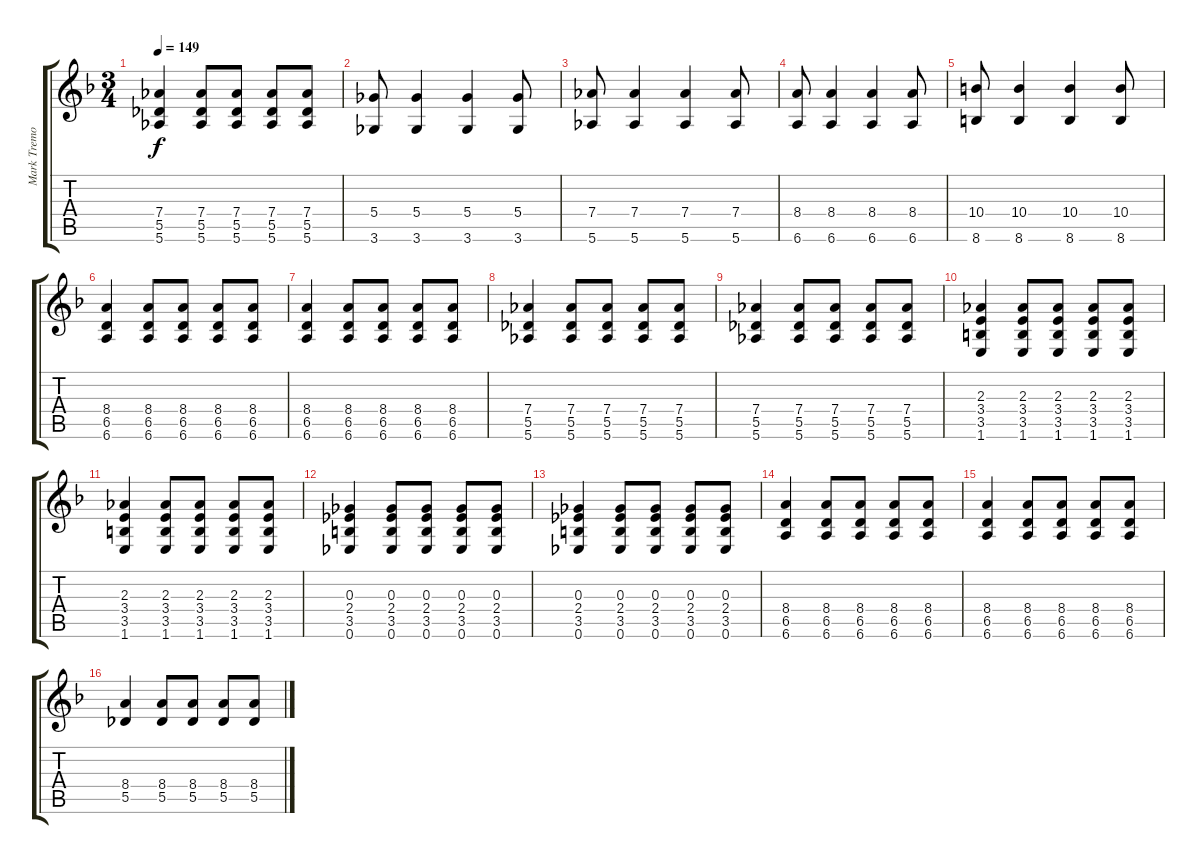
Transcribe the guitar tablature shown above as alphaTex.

\track ("Mark Tremonti" "Mark Tremo") {instrument electricguitarclean}
\staff {score tabs}
\tuning (Eb4 Bb3 Gb3 Db3 Ab2 Eb2) {hide}
\ts (3 4)
\tempo 149
\clef g2
\ks dminor
(7.4 5.5 5.6).4{dy f} (7.4 5.5 5.6).8 (7.4 5.5 5.6).8 (7.4 5.5 5.6).8 (7.4 5.5 5.6).8 |
(5.4 3.6).8 (5.4 3.6).4 (5.4 3.6).4 (5.4 3.6).8 |
(7.4 5.6).8 (7.4 5.6).4 (7.4 5.6).4 (7.4 5.6).8 |
(8.4 6.6).8 (8.4 6.6).4 (8.4 6.6).4 (8.4 6.6).8 |
(10.4 8.6).8 (10.4 8.6).4 (10.4 8.6).4 (10.4 8.6).8 |
(8.4 6.5 6.6).4 (8.4 6.5 6.6).8 (8.4 6.5 6.6).8 (8.4 6.5 6.6).8 (8.4 6.5 6.6).8 |
(8.4 6.5 6.6).4 (8.4 6.5 6.6).8 (8.4 6.5 6.6).8 (8.4 6.5 6.6).8 (8.4 6.5 6.6).8 |
(7.4 5.5 5.6).4 (7.4 5.5 5.6).8 (7.4 5.5 5.6).8 (7.4 5.5 5.6).8 (7.4 5.5 5.6).8 |
(7.4 5.5 5.6).4 (7.4 5.5 5.6).8 (7.4 5.5 5.6).8 (7.4 5.5 5.6).8 (7.4 5.5 5.6).8 |
(2.3 3.4 3.5 1.6).4 (2.3 3.4 3.5 1.6).8 (2.3 3.4 3.5 1.6).8 (2.3 3.4 3.5 1.6).8 (2.3 3.4 3.5 1.6).8 |
(2.3 3.4 3.5 1.6).4 (2.3 3.4 3.5 1.6).8 (2.3 3.4 3.5 1.6).8 (2.3 3.4 3.5 1.6).8 (2.3 3.4 3.5 1.6).8 |
(0.3 2.4 3.5 0.6).4 (0.3 2.4 3.5 0.6).8 (0.3 2.4 3.5 0.6).8 (0.3 2.4 3.5 0.6).8 (0.3 2.4 3.5 0.6).8 |
(0.3 2.4 3.5 0.6).4 (0.3 2.4 3.5 0.6).8 (0.3 2.4 3.5 0.6).8 (0.3 2.4 3.5 0.6).8 (0.3 2.4 3.5 0.6).8 |
(8.4 6.5 6.6).4 (8.4 6.5 6.6).8 (8.4 6.5 6.6).8 (8.4 6.5 6.6).8 (8.4 6.5 6.6).8 |
(8.4 6.5 6.6).4 (8.4 6.5 6.6).8 (8.4 6.5 6.6).8 (8.4 6.5 6.6).8 (8.4 6.5 6.6).8 |
(8.4 5.5).4 (8.4 5.5).8 (8.4 5.5).8 (8.4 5.5).8 (8.4 5.5).8
